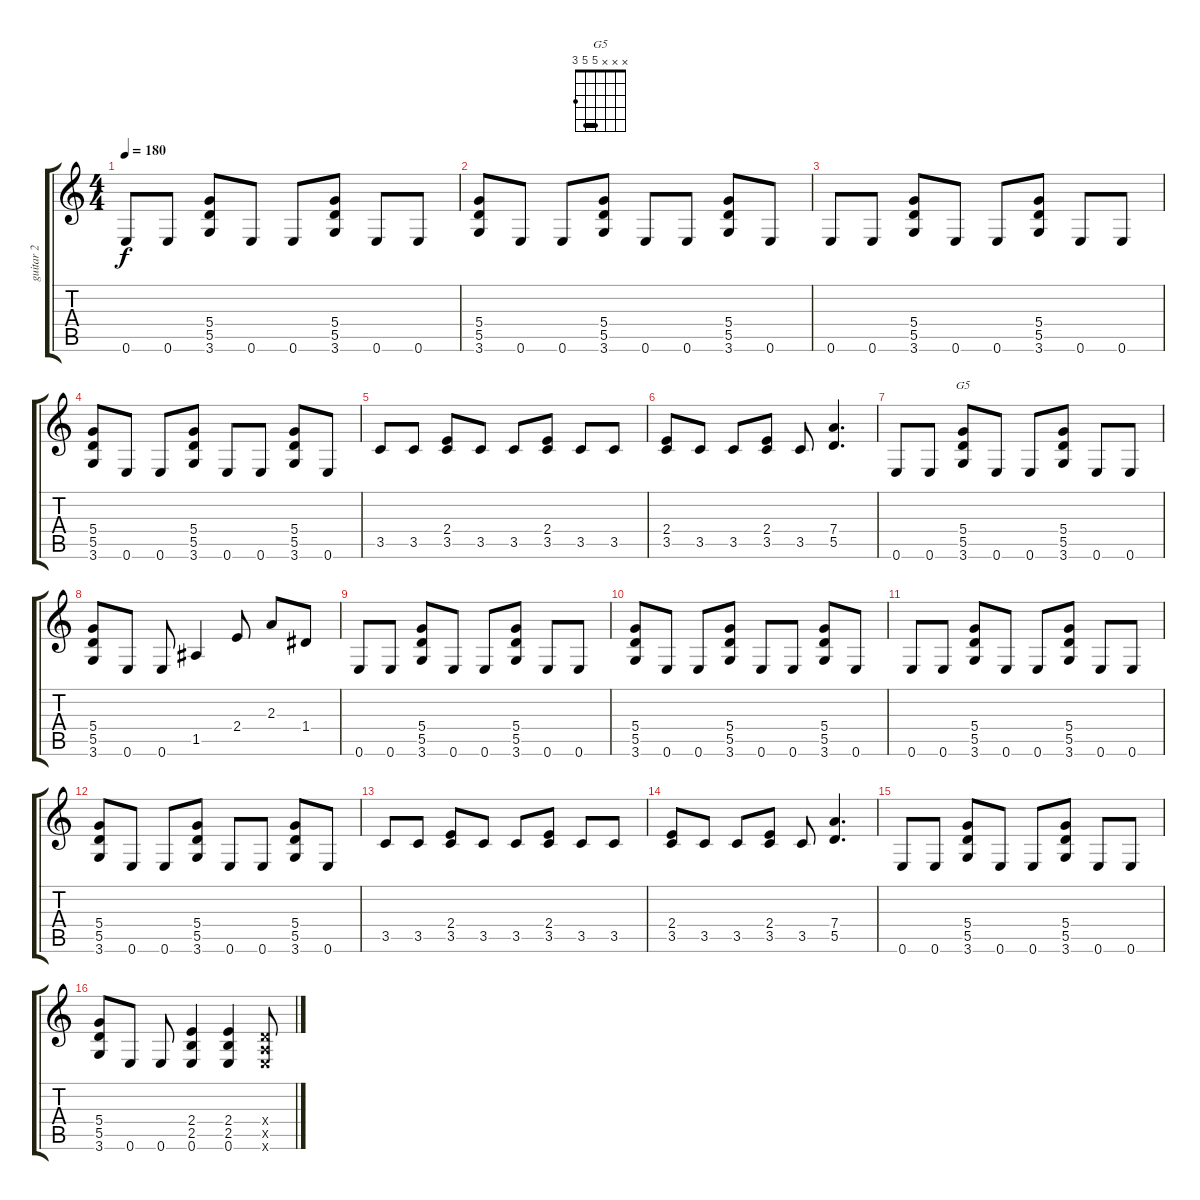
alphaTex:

\track ("guitar 2" "guitar 2") {instrument distortionguitar}
\staff {score tabs}
\tuning (E4 B3 G3 D3 A2 E2) {hide}
\chord ("G5" x x x 5 5 3) {barre 5}
\ts (4 4)
\tempo 180
\clef g2
\ks c
0.6.8{dy f} 0.6.8 (5.4 5.5 3.6).8 0.6.8 0.6.8 (5.4 5.5 3.6).8 0.6.8 0.6.8 |
(5.4 5.5 3.6).8 0.6.8 0.6.8 (5.4 5.5 3.6).8 0.6.8 0.6.8 (5.4 5.5 3.6).8 0.6.8 |
0.6.8 0.6.8 (5.4 5.5 3.6).8 0.6.8 0.6.8 (5.4 5.5 3.6).8 0.6.8 0.6.8 |
(5.4 5.5 3.6).8 0.6.8 0.6.8 (5.4 5.5 3.6).8 0.6.8 0.6.8 (5.4 5.5 3.6).8 0.6.8 |
3.5.8 3.5.8 (2.4 3.5).8 3.5.8 3.5.8 (2.4 3.5).8 3.5.8 3.5.8 |
(2.4 3.5).8 3.5.8 3.5.8 (2.4 3.5).8 3.5.8 (7.4 5.5).4{d} |
0.6.8 0.6.8 (5.4 5.5 3.6).8{ch "G5"} 0.6.8 0.6.8 (5.4 5.5 3.6).8 0.6.8 0.6.8 |
(5.4 5.5 3.6).8 0.6.8 0.6.8 1.5.4 2.4.8 2.3.8 1.4.8 |
0.6.8 0.6.8 (5.4 5.5 3.6).8 0.6.8 0.6.8 (5.4 5.5 3.6).8 0.6.8 0.6.8 |
(5.4 5.5 3.6).8 0.6.8 0.6.8 (5.4 5.5 3.6).8 0.6.8 0.6.8 (5.4 5.5 3.6).8 0.6.8 |
0.6.8 0.6.8 (5.4 5.5 3.6).8 0.6.8 0.6.8 (5.4 5.5 3.6).8 0.6.8 0.6.8 |
(5.4 5.5 3.6).8 0.6.8 0.6.8 (5.4 5.5 3.6).8 0.6.8 0.6.8 (5.4 5.5 3.6).8 0.6.8 |
3.5.8 3.5.8 (2.4 3.5).8 3.5.8 3.5.8 (2.4 3.5).8 3.5.8 3.5.8 |
(2.4 3.5).8 3.5.8 3.5.8 (2.4 3.5).8 3.5.8 (7.4 5.5).4{d} |
0.6.8 0.6.8 (5.4 5.5 3.6).8 0.6.8 0.6.8 (5.4 5.5 3.6).8 0.6.8 0.6.8 |
(5.4 5.5 3.6).8 0.6.8 0.6.8 (2.4 2.5 0.6).4 (2.4 2.5 0.6).4 (0.4{x} 0.5{x} 0.6{x}).8
